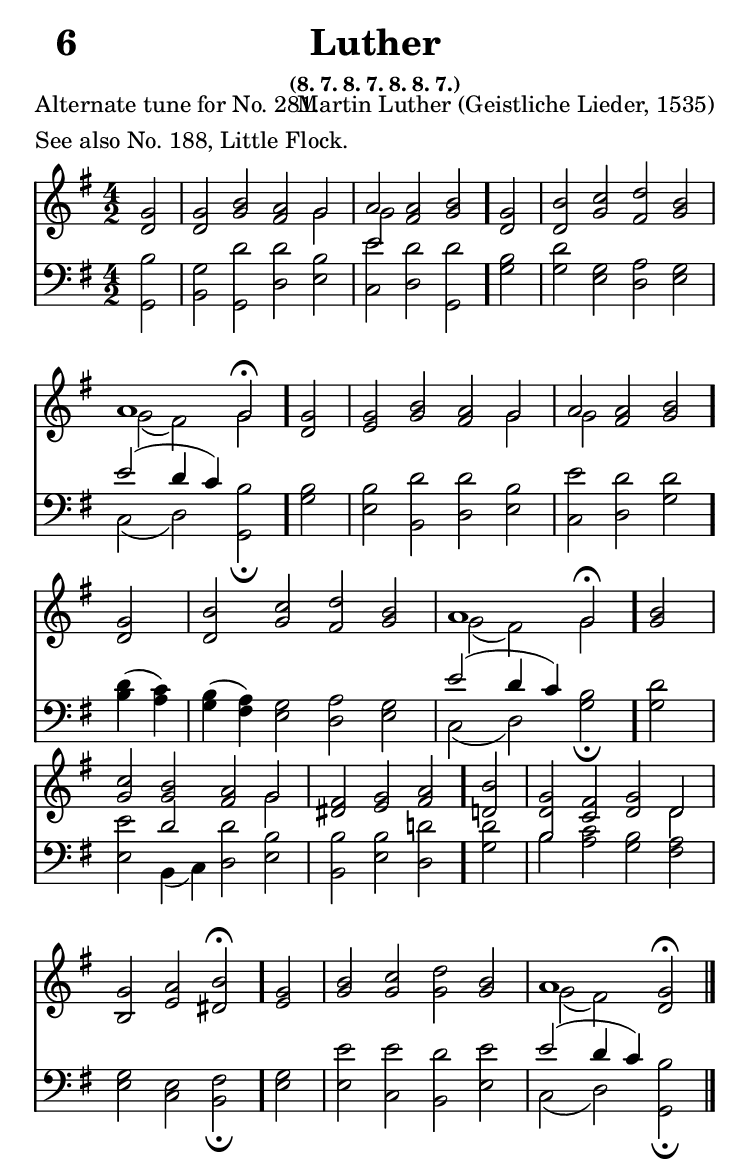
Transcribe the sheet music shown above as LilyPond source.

\include "common/global.ily"
\paper {
  \include "common/paper-additional.ily"
  ragged-last-bottom = ##t
  % shrink space before markup verses to fit next hymn on same page
  score-markup-spacing.padding = 1.8
score-markup-spacing.basic-distance = 1.8

}

\header{
  hymnnumber = "6"
  tunename = "Luther"
  meter = "8. 7. 8. 7. 8. 8. 7."
  composer = "Martin Luther (Geistliche Lieder, 1535)" % see https://hymnary.org/tune/luthers_hymn_luther_11321
  alternate = \markup { \column {
    "Alternate tune for No. 281."
    "See also No. 188, Little Flock."
  } }
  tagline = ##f
}

ta = { \tempo 2=69 }
tb = { \tempo 4=69 }

global = {
  \include "common/overrides.ily"
  \override Staff.TimeSignature.style = #'numbered
  \time 4/2 % original does not specify time signature
  \override Score.MetronomeMark.transparent = ##t % hide all fermata changes too % original shows tempo
  \ta
  \key g \major
  \partial 2
  \autoBeamOff
}

notesSoprano = {
\global
\relative c'' {

  g2 | g b a g | a a b \bar "." % original has \bar "||" or some such
  g2 | b c d b | a1 \tb g2^\fermata \ta \bar "."
  g2 | g b a g | a a b \bar "."
  g2 | b c d b | a1 \tb g2^\fermata \ta \bar "."
  b2 | c b a g | fis g a \bar "."
  b | g fis g d | g a \tb b^\fermata \ta \bar "."
  g2 | b c d b | a1 g2^\fermata \bar "|."

}
}

notesAlto = {
\global
\relative e' {

  d2 | d g fis g | g fis g
  d2 | d g fis g | g( fis) g
  d2 | e g fis g | g fis g
  d2 | d g fis g | g( fis) g
  g2 | g g fis g | dis e fis
  d2 | d c d d | b e dis
  e | g g g g | g( fis) d

}
}

notesTenor = {
\global
\relative a {

  b2 | g d' d b | e d d
  b | d g, a g | e'( d4 c) b2
  b2 | b d d b | e d d
  d4( c) | b4( a) g2 a g | e'( d4 c) b2
  d2 | e d d b | b b d!
  d2 | b c b a | g e fis
  g2 | e' e d e | e( d4 c) b2

}
}

notesBass = {
\global
\relative f, {

  g2 | b g d' e | c d g,
  g'2 | g e d e | c( d) g,_\fermata
  g'2 | e b d e | c d g
  b4( a) | g( fis) e2 d e | c( d) g_\fermata
  g2 | e b4( c) d2 e | b e d
  g2 | b a g fis | e c b_\fermata
  e2 | e c b e | c( d) g,_\fermata

}
}

\score {
  \context ChoirStaff <<
    \context Staff = upper <<
      \set Staff.autoBeaming = ##f
      \set ChoirStaff.systemStartDelimiter = #'SystemStartBar
      \set ChoirStaff.printPartCombineTexts = ##f
      \partcombine #'(2 . 11) \notesSoprano \notesAlto
    >>
    \context Staff = men <<
      \set Staff.autoBeaming = ##f
      \clef bass
      \set ChoirStaff.printPartCombineTexts = ##f
      \partcombine #'(2 . 11) \notesTenor \notesBass
    >>
  >>
  \layout {
    \include "common/layout.ily"
  }
  #(cond ((ly:get-option 'eog-midi-permitted) #{ \midi{
    \include "common/midi.ily"
  } #}))
}

\version "2.19.49"  % necessary for upgrading to future LilyPond versions.

% vi:set et ts=2 sw=2 ai nocindent syntax=lilypond:
